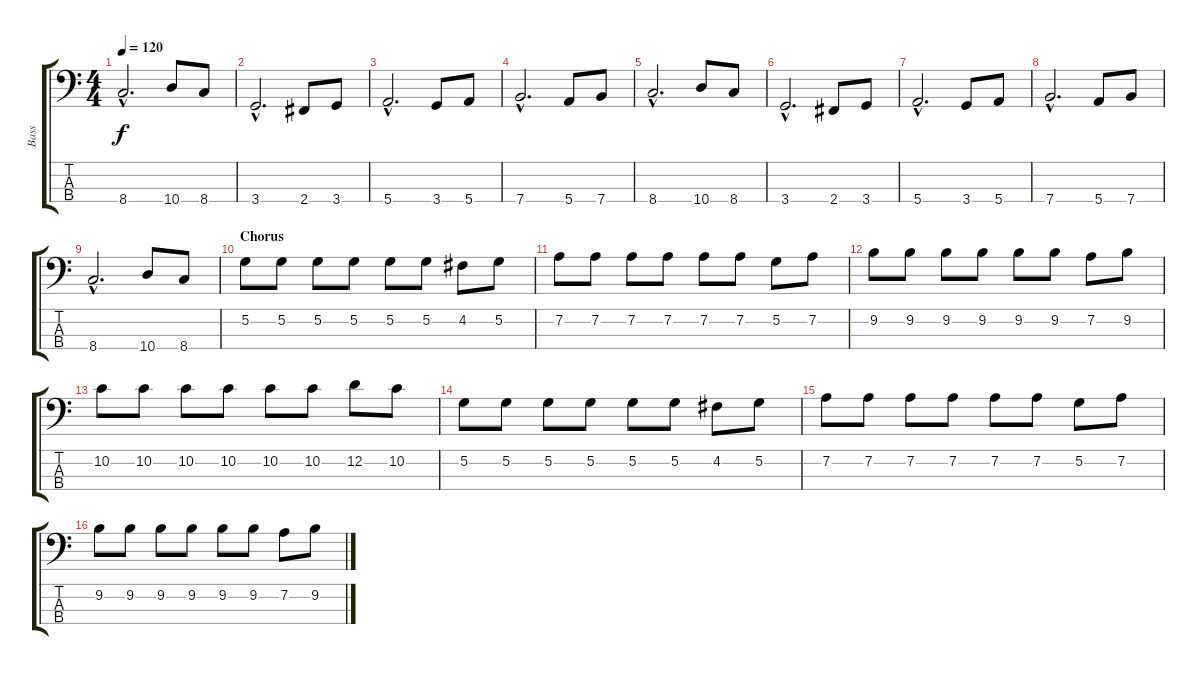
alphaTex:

\track ("Bass" "Bass") {instrument electricbassfinger}
\staff {score tabs}
\tuning (G2 D2 A1 E1) {hide}
\ts (4 4)
\tempo 120
\clef f4
\ks c
8.4{hac}.2{d dy f} 10.4.8 8.4.8 |
3.4{hac}.2{d} 2.4.8 3.4.8 |
5.4{hac}.2{d} 3.4.8 5.4.8 |
7.4{hac}.2{d} 5.4.8 7.4.8 |
8.4{hac}.2{d} 10.4.8 8.4.8 |
3.4{hac}.2{d} 2.4.8 3.4.8 |
5.4{hac}.2{d} 3.4.8 5.4.8 |
7.4{hac}.2{d} 5.4.8 7.4.8 |
8.4{hac}.2{d} 10.4.8 8.4.8 |
\section ("" "Chorus")
5.2.8 5.2.8 5.2.8 5.2.8 5.2.8 5.2.8 4.2.8 5.2.8 |
7.2.8 7.2.8 7.2.8 7.2.8 7.2.8 7.2.8 5.2.8 7.2.8 |
9.2.8 9.2.8 9.2.8 9.2.8 9.2.8 9.2.8 7.2.8 9.2.8 |
10.2.8 10.2.8 10.2.8 10.2.8 10.2.8 10.2.8 12.2.8 10.2.8 |
5.2.8 5.2.8 5.2.8 5.2.8 5.2.8 5.2.8 4.2.8 5.2.8 |
7.2.8 7.2.8 7.2.8 7.2.8 7.2.8 7.2.8 5.2.8 7.2.8 |
9.2.8 9.2.8 9.2.8 9.2.8 9.2.8 9.2.8 7.2.8 9.2.8
